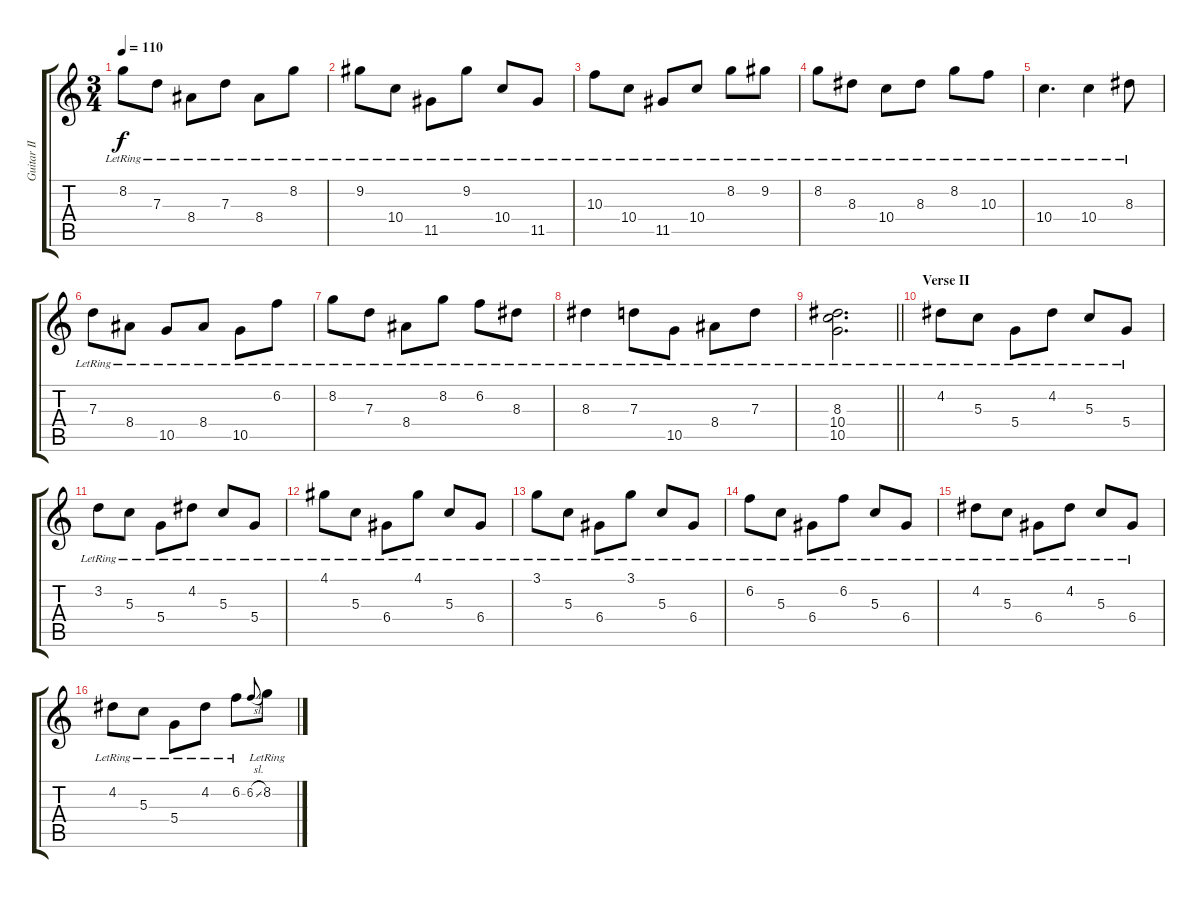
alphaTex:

\track ("Guitar II (\"ACOUSTIC\")" "Guitar II ") {instrument electricguitarjazz}
\staff {score tabs}
\tuning (E4 B3 G3 D3 A2 D2) {hide}
\ts (3 4)
\tempo 110
\clef g2
\ks c
8.2{lr}.8{dy f} 7.3{lr}.8 8.4{lr}.8 7.3{lr}.8 8.4{lr}.8 8.2{lr}.8 |
9.2{lr}.8 10.4{lr}.8 11.5{lr}.8 9.2{lr}.8 10.4{lr}.8 11.5{lr}.8 |
10.3{lr}.8 10.4{lr}.8 11.5{lr}.8 10.4{lr}.8 8.2{lr}.8 9.2{lr}.8 |
8.2{lr}.8 8.3{lr}.8 10.4{lr}.8 8.3{lr}.8 8.2{lr}.8 10.3{lr}.8 |
10.4{lr}.4{d} 10.4{lr}.4 8.3{lr}.8 |
7.3{lr}.8 8.4{lr}.8 10.5{lr}.8 8.4{lr}.8 10.5{lr}.8 6.2{lr}.8 |
8.2{lr}.8 7.3{lr}.8 8.4{lr}.8 8.2{lr}.8 6.2{lr}.8 8.3{lr}.8 |
8.3{lr}.4 7.3{lr}.8 10.5{lr}.8 8.4{lr}.8 7.3{lr}.8 |
\barLineRight lightlight
(8.3 10.4{lr} 10.5).2{d} |
\section ("" "Verse II")
4.2{lr}.8 5.3{lr}.8 5.4{lr}.8 4.2{lr}.8 5.3{lr}.8 5.4{lr}.8 |
3.2{lr}.8 5.3{lr}.8 5.4{lr}.8 4.2{lr}.8 5.3{lr}.8 5.4{lr}.8 |
4.1{lr}.8 5.3{lr}.8 6.4{lr}.8 4.1{lr}.8 5.3{lr}.8 6.4{lr}.8 |
3.1{lr}.8 5.3{lr}.8 6.4{lr}.8 3.1{lr}.8 5.3{lr}.8 6.4{lr}.8 |
6.2{lr}.8 5.3{lr}.8 6.4{lr}.8 6.2{lr}.8 5.3{lr}.8 6.4{lr}.8 |
4.2{lr}.8 5.3{lr}.8 6.4{lr}.8 4.2{lr}.8 5.3{lr}.8 6.4{lr}.8 |
4.2{lr}.8 5.3{lr}.8 5.4{lr}.8 4.2{lr}.8 6.2{lr}.8 6.2{sl}.8{gr onbeat} 8.2{lr}.8
